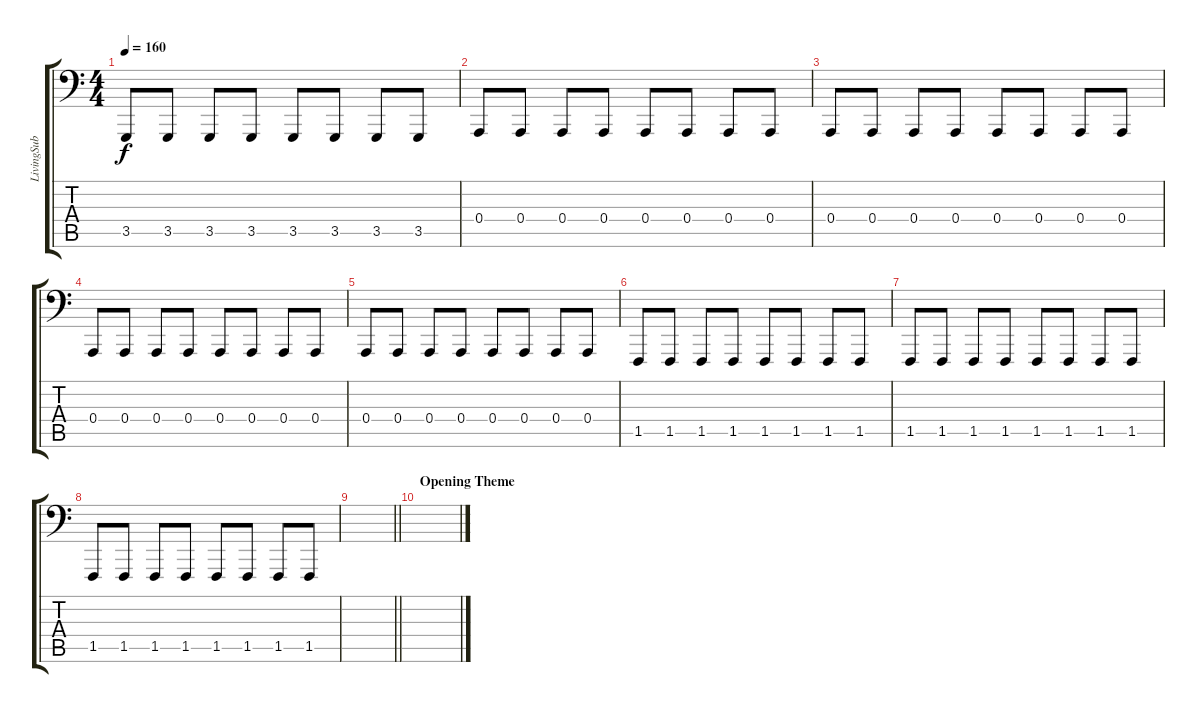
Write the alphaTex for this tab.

\track ("LivingSub" "LivingSub") {instrument lead1square}
\staff {score tabs}
\tuning (C3 G2 D2 A1 E1 B0) {hide}
\ts (4 4)
\tempo 160
\clef f4
\ks c
3.5.8{dy f} 3.5.8 3.5.8 3.5.8 3.5.8 3.5.8 3.5.8 3.5.8 |
0.4.8 0.4.8 0.4.8 0.4.8 0.4.8 0.4.8 0.4.8 0.4.8 |
0.4.8 0.4.8 0.4.8 0.4.8 0.4.8 0.4.8 0.4.8 0.4.8 |
0.4.8 0.4.8 0.4.8 0.4.8 0.4.8 0.4.8 0.4.8 0.4.8 |
0.4.8 0.4.8 0.4.8 0.4.8 0.4.8 0.4.8 0.4.8 0.4.8 |
1.5.8 1.5.8 1.5.8 1.5.8 1.5.8 1.5.8 1.5.8 1.5.8 |
1.5.8 1.5.8 1.5.8 1.5.8 1.5.8 1.5.8 1.5.8 1.5.8 |
1.5.8 1.5.8 1.5.8 1.5.8 1.5.8 1.5.8 1.5.8 1.5.8 |
\barLineRight lightlight
|
\section ("" "Opening Theme")
